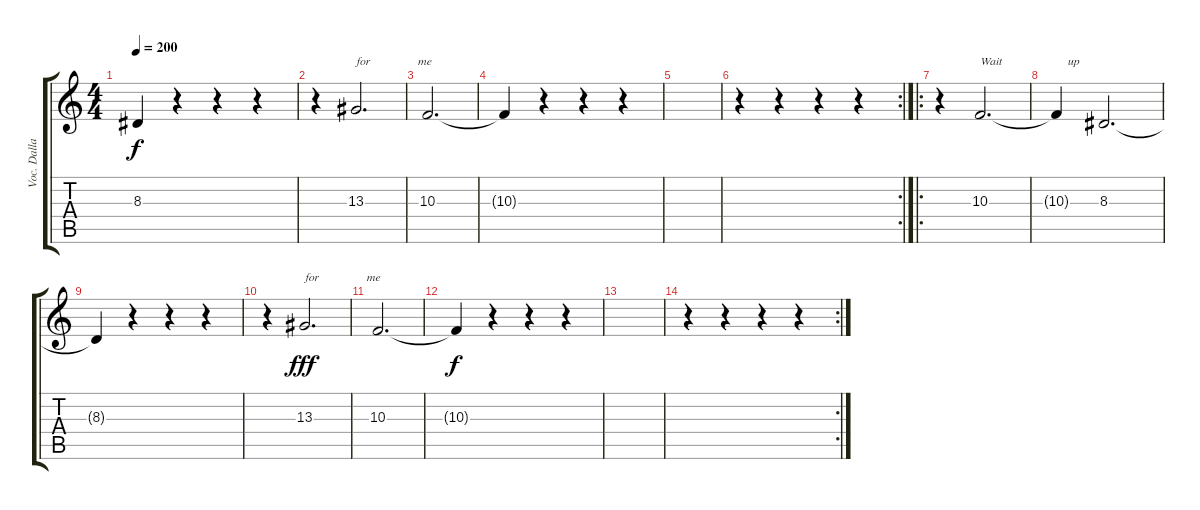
\track ("Voc. Dallas,  Wade" "Voc. Dalla") {instrument oboe}
\staff {score tabs}
\tuning (E4 B3 G3 D3 A2 D2) {hide}
\ts (4 4)
\tempo 200
\clef g2
\ks c
8.3{t}.4{dy f} r.4 r.4 r.4 |
r.4 13.3.2{d txt "for                me"} |
10.3.2{d} |
10.3{t}.4 r.4 r.4 r.4 |
|
\rc 2
r.4 r.4 r.4 r.4{volume 10} |
\ro
r.4{instrument oboe} 10.3.2{d txt "Wait                      up"} |
10.3{t}.4 8.3.2{d} |
8.3{t}.4 r.4 r.4 r.4 |
r.4 13.3.2{d txt "for                me" dy fff} |
10.3.2{d} |
10.3{t}.4{dy f} r.4 r.4 r.4 |
|
\rc 2
r.4 r.4 r.4 r.4{volume 0}
